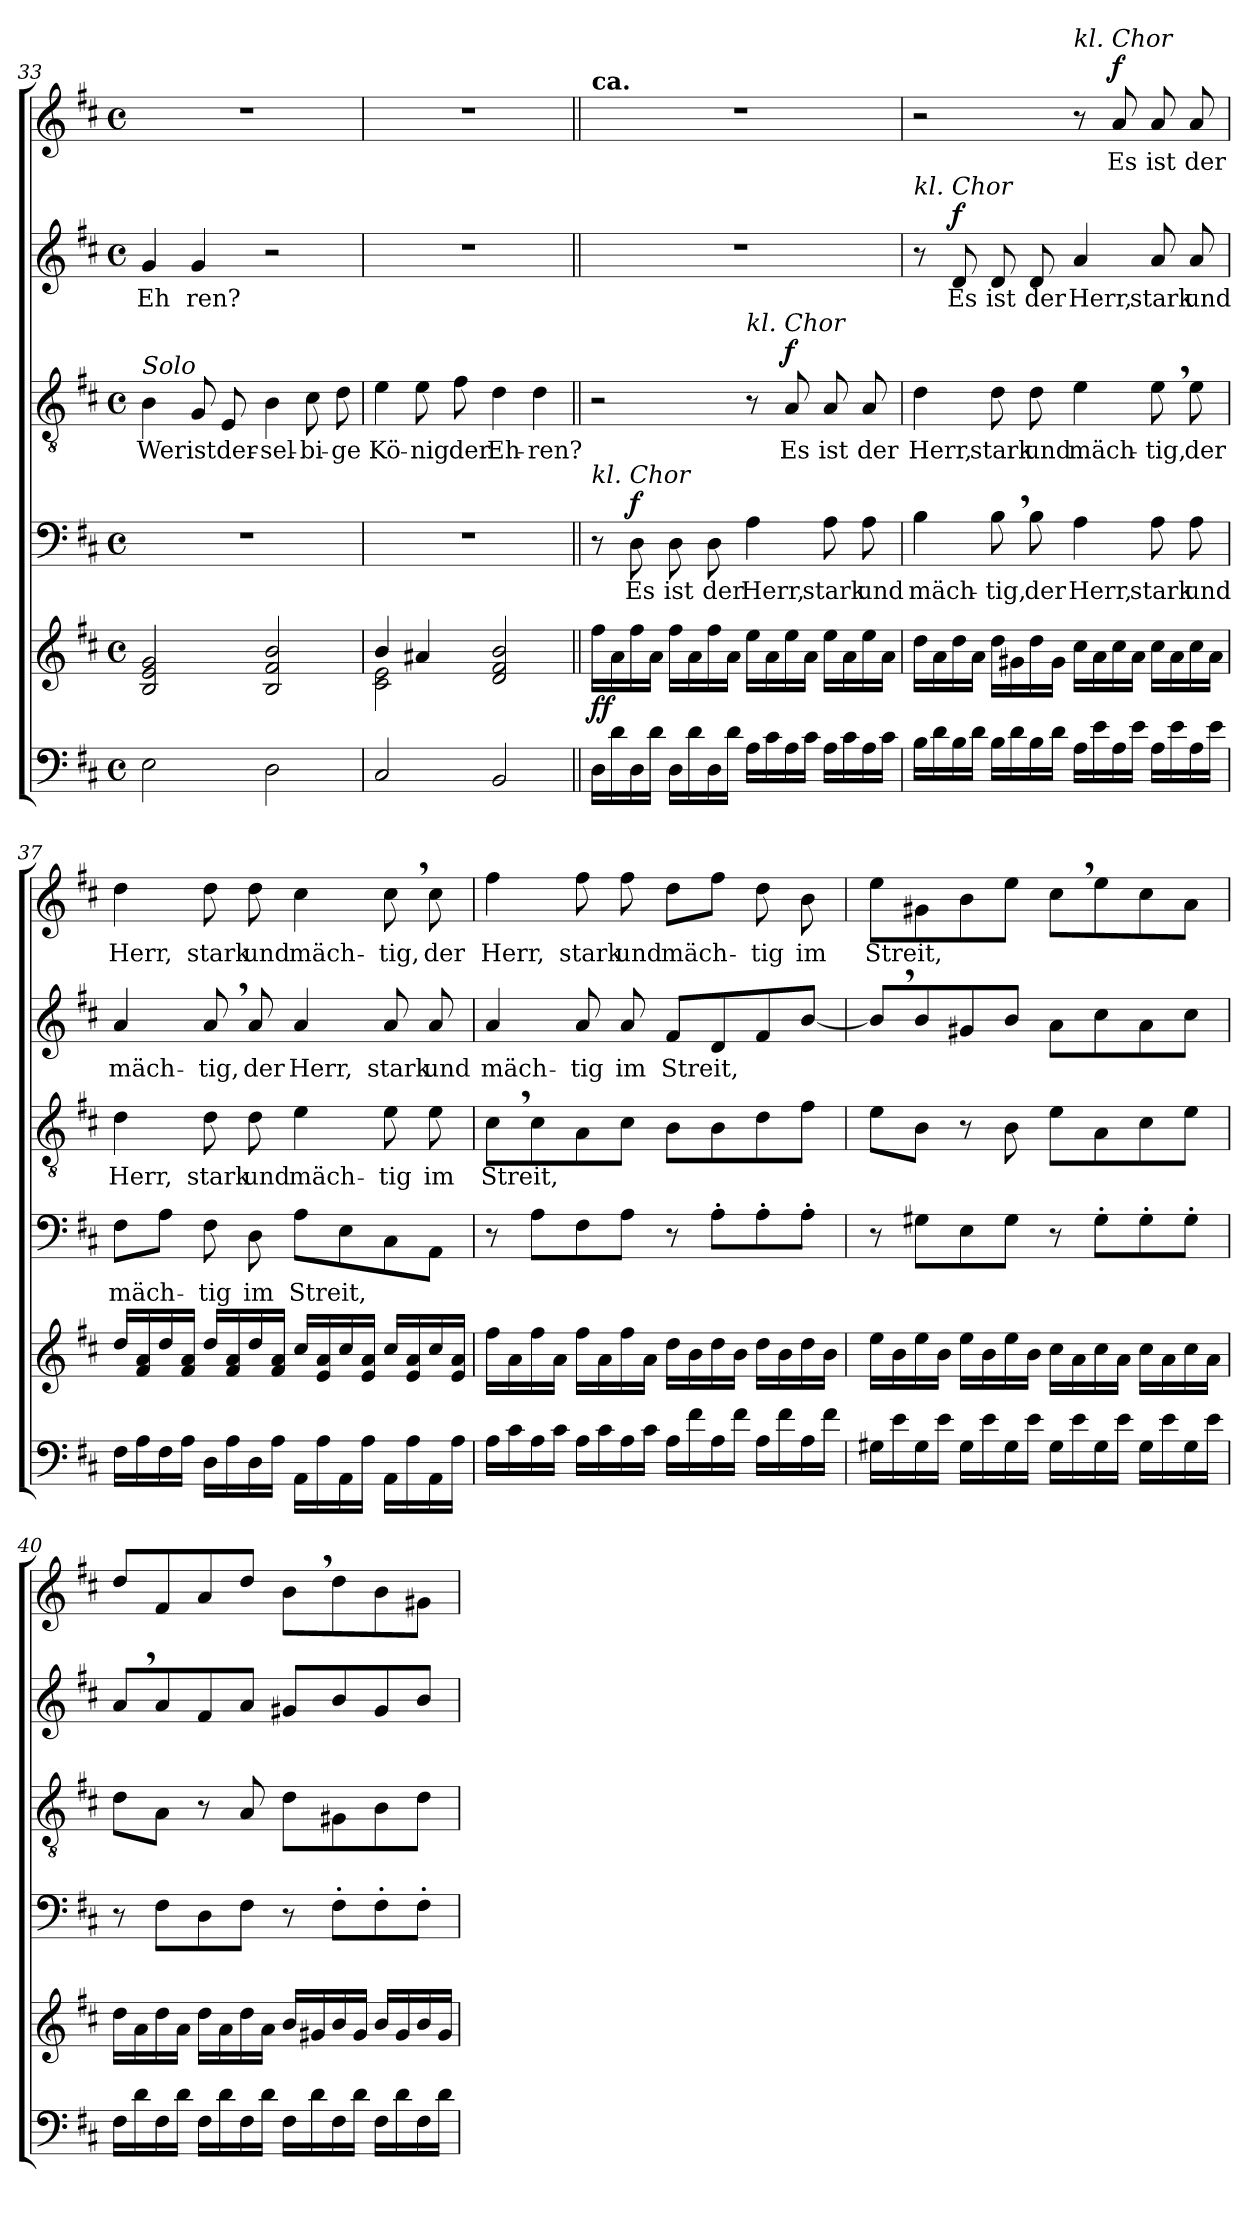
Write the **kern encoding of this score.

**kern	**kern	**dynam	**kern	**text	**dynam	**kern	**text	**dynam	**kern	**text	**dynam	**kern	**text	**dynam
*part5	*part5	*part5	*part4	*part4	*part4	*part3	*part3	*part3	*part2	*part2	*part2	*part1	*part1	*part1
*staff6	*staff5	*staff5/6	*staff4	*staff4	*staff4	*staff3	*staff3	*staff3	*staff2	*staff2	*staff2	*staff1	*staff1	*staff1
*clefF4	*clefG2	*	*clefF4	*	*	*clefGv2	*	*	*clefG2	*	*	*clefG2	*	*
*k[f#c#]	*k[f#c#]	*	*k[f#c#]	*	*	*k[f#c#]	*	*	*k[f#c#]	*	*	*k[f#c#]	*	*
*D:	*D:	*	*D:	*	*	*D:	*	*	*D:	*	*	*D:	*	*
*M4/4	*M4/4	*	*M4/4	*	*	*M4/4	*	*	*M4/4	*	*	*M4/4	*	*
*met(c)	*met(c)	*	*met(c)	*	*	*met(c)	*	*	*met(c)	*	*	*met(c)	*	*
=33	=33	=33	=33	=33	=33	=33	=33	=33	=33	=33	=33	=33	=33	=33
!	!	!	!	!	!	!LO:TX:a:i:t=Solo	!	!	!	!	!	!	!	!
2E\	2B/ 2e/ 2g/	.	1r	.	.	4B\	Wer	.	4g/	Eh	.	1r	.	.
.	.	.	.	.	.	8G/	ist	.	4g/	ren?	.	.	.	.
.	.	.	.	.	.	8E/	der-	.	.	.	.	.	.	.
2D\	2B/ 2f#/ 2b/	.	.	.	.	4B\	-sel-	.	2r	.	.	.	.	.
.	.	.	.	.	.	8c#\	-bi-	.	.	.	.	.	.	.
.	.	.	.	.	.	8d\	-ge	.	.	.	.	.	.	.
=34	=34	=34	=34	=34	=34	=34	=34	=34	=34	=34	=34	=34	=34	=34
*	*^	*	*	*	*	*	*	*	*	*	*	*	*	*
2C#/	4b/	2c#\ 2e\	.	1r	.	.	4e\	Kö-	.	1r	.	.	1r	.	.
.	4a#X/	.	.	.	.	.	8e\	-nig	.	.	.	.	.	.	.
.	.	.	.	.	.	.	8f#\	der	.	.	.	.	.	.	.
2BB/	2d/ 2f#/ 2b/	2ryy	.	.	.	.	4d\	Eh-	.	.	.	.	.	.	.
.	.	.	.	.	.	.	4d\	-ren?	.	.	.	.	.	.	.
*	*v	*v	*	*	*	*	*	*	*	*	*	*	*	*	*
!!LO:LB:g=z
=35||	=35||	=35||	=35||	=35||	=35||	=35||	=35||	=35||	=35||	=35||	=35||	=35||	=35||	=35||
!	!	!	!	!	!	!	!	!	!	!	!	!LO:TX:a:B:t=ca.	!	!
!	!	!	!LO:TX:a:i:t=kl. Chor	!	!	!	!	!	!	!	!	!	!	!
!	!	!LO:DY:a=2	!	!	!	!	!	!	!	!	!	!	!	!
!	!	!LO:DY:n=1:a	!	!	!	!	!	!	!	!	!	!	!	!
16D\LL	16ff#\LL	f f	8r	.	.	2r	.	.	1r	.	.	1r	.	.
16d\	16a\	.	.	.	.	.	.	.	.	.	.	.	.	.
!	!	!	!	!	!LO:DY:a	!	!	!	!	!	!	!	!	!
16D\	16ff#\	.	8D\	Es	f	.	.	.	.	.	.	.	.	.
16d\JJ	16a\JJ	.	.	.	.	.	.	.	.	.	.	.	.	.
16D\LL	16ff#\LL	.	8D\	ist	.	.	.	.	.	.	.	.	.	.
16d\	16a\	.	.	.	.	.	.	.	.	.	.	.	.	.
16D\	16ff#\	.	8D\	der	.	.	.	.	.	.	.	.	.	.
16d\JJ	16a\JJ	.	.	.	.	.	.	.	.	.	.	.	.	.
!	!	!	!	!	!	!LO:TX:a:i:t=kl. Chor	!	!	!	!	!	!	!	!
16A\LL	16ee\LL	.	4A\	Herr,	.	8r	.	.	.	.	.	.	.	.
16c#\	16a\	.	.	.	.	.	.	.	.	.	.	.	.	.
!	!	!	!	!	!	!	!	!LO:DY:a	!	!	!	!	!	!
16A\	16ee\	.	.	.	.	8A/	Es	f	.	.	.	.	.	.
16c#\JJ	16a\JJ	.	.	.	.	.	.	.	.	.	.	.	.	.
16A\LL	16ee\LL	.	8A\	stark	.	8A/	ist	.	.	.	.	.	.	.
16c#\	16a\	.	.	.	.	.	.	.	.	.	.	.	.	.
16A\	16ee\	.	8A\	und	.	8A/	der	.	.	.	.	.	.	.
16c#\JJ	16a\JJ	.	.	.	.	.	.	.	.	.	.	.	.	.
=36	=36	=36	=36	=36	=36	=36	=36	=36	=36	=36	=36	=36	=36	=36
!	!	!	!	!	!	!	!	!	!LO:TX:a:i:t=kl. Chor	!	!	!	!	!
16B\LL	16dd\LL	.	4B\	mäch-	.	4d\	Herr,	.	8r	.	.	2r	.	.
16d\	16a\	.	.	.	.	.	.	.	.	.	.	.	.	.
!	!	!	!	!	!	!	!	!	!	!	!LO:DY:a	!	!	!
16B\	16dd\	.	.	.	.	.	.	.	8d/	Es	f	.	.	.
16d\JJ	16a\JJ	.	.	.	.	.	.	.	.	.	.	.	.	.
16B\LL	16dd\LL	.	8B,\	-tig,	.	8d\	stark	.	8d/	ist	.	.	.	.
16d\	16g#X\	.	.	.	.	.	.	.	.	.	.	.	.	.
16B\	16dd\	.	8B\	der	.	8d\	und	.	8d/	der	.	.	.	.
16d\JJ	16g#\JJ	.	.	.	.	.	.	.	.	.	.	.	.	.
!	!	!	!	!	!	!	!	!	!	!	!	!LO:TX:a:i:t=kl. Chor	!	!
16A\LL	16cc#\LL	.	4A\	Herr,	.	4e\	mäch-	.	4a/	Herr,	.	8r	.	.
16e\	16a\	.	.	.	.	.	.	.	.	.	.	.	.	.
!	!	!	!	!	!	!	!	!	!	!	!	!	!	!LO:DY:a
16A\	16cc#\	.	.	.	.	.	.	.	.	.	.	8a/	Es	f
16e\JJ	16a\JJ	.	.	.	.	.	.	.	.	.	.	.	.	.
16A\LL	16cc#\LL	.	8A\	stark	.	8e,\	-tig,	.	8a/	stark	.	8a/	ist	.
16e\	16a\	.	.	.	.	.	.	.	.	.	.	.	.	.
16A\	16cc#\	.	8A\	und	.	8e\	der	.	8a/	und	.	8a/	der	.
16e\JJ	16a\JJ	.	.	.	.	.	.	.	.	.	.	.	.	.
!!LO:PB:g=z
=37	=37	=37	=37	=37	=37	=37	=37	=37	=37	=37	=37	=37	=37	=37
16F#\LL	16dd/LL	.	8F#\L	mäch-	.	4d\	Herr,	.	4a/	mäch-	.	4dd\	Herr,	.
16A\	16f#/ 16a/	.	.	.	.	.	.	.	.	.	.	.	.	.
16F#\	16dd/	.	8A\J	.	.	.	.	.	.	.	.	.	.	.
16A\JJ	16f#/ 16a/JJ	.	.	.	.	.	.	.	.	.	.	.	.	.
16D\LL	16dd/LL	.	8F#\	-tig	.	8d\	stark	.	8a,/	-tig,	.	8dd\	stark	.
16A\	16f#/ 16a/	.	.	.	.	.	.	.	.	.	.	.	.	.
16D\	16dd/	.	8D\	im	.	8d\	und	.	8a/	der	.	8dd\	und	.
16A\JJ	16f#/ 16a/JJ	.	.	.	.	.	.	.	.	.	.	.	.	.
16AA\LL	16cc#/LL	.	8A\L	Streit,	.	4e\	mäch-	.	4a/	Herr,	.	4cc#\	mäch-	.
16A\	16e/ 16a/	.	.	.	.	.	.	.	.	.	.	.	.	.
16AA\	16cc#/	.	8E\	.	.	.	.	.	.	.	.	.	.	.
16A\JJ	16e/ 16a/JJ	.	.	.	.	.	.	.	.	.	.	.	.	.
16AA\LL	16cc#/LL	.	8C#\	.	.	8e\	-tig	.	8a/	stark	.	8cc#,\	-tig,	.
16A\	16e/ 16a/	.	.	.	.	.	.	.	.	.	.	.	.	.
16AA\	16cc#/	.	8AA\J	.	.	8e\	im	.	8a/	und	.	8cc#\	der	.
16A\JJ	16e/ 16a/JJ	.	.	.	.	.	.	.	.	.	.	.	.	.
!!LO:LB:g=z
=38	=38	=38	=38	=38	=38	=38	=38	=38	=38	=38	=38	=38	=38	=38
16A\LL	16ff#\LL	.	8r	.	.	8c#,\L	Streit,	.	4a/	mäch-	.	4ff#\	Herr,	.
16c#\	16a\	.	.	.	.	.	.	.	.	.	.	.	.	.
16A\	16ff#\	.	8A\L	.	.	8c#\	.	.	.	.	.	.	.	.
16c#\JJ	16a\JJ	.	.	.	.	.	.	.	.	.	.	.	.	.
16A\LL	16ff#\LL	.	8F#\	.	.	8A\	.	.	8a/	-tig	.	8ff#\	stark	.
16c#\	16a\	.	.	.	.	.	.	.	.	.	.	.	.	.
16A\	16ff#\	.	8A\J	.	.	8c#\J	.	.	8a/	im	.	8ff#\	und	.
16c#\JJ	16a\JJ	.	.	.	.	.	.	.	.	.	.	.	.	.
16A\LL	16dd\LL	.	8r	.	.	8B\L	.	.	8f#/L	Streit,	.	8dd\L	mäch-	.
16f#\	16b\	.	.	.	.	.	.	.	.	.	.	.	.	.
16A\	16dd\	.	8A'\L	.	.	8B\	.	.	8d/	.	.	8ff#\J	.	.
16f#\JJ	16b\JJ	.	.	.	.	.	.	.	.	.	.	.	.	.
16A\LL	16dd\LL	.	8A'\	.	.	8d\	.	.	8f#/	.	.	8dd\	-tig	.
16f#\	16b\	.	.	.	.	.	.	.	.	.	.	.	.	.
16A\	16dd\	.	8A'\J	.	.	8f#\J	.	.	[8b/J	.	.	8b\	im	.
16f#\JJ	16b\JJ	.	.	.	.	.	.	.	.	.	.	.	.	.
=39	=39	=39	=39	=39	=39	=39	=39	=39	=39	=39	=39	=39	=39	=39
16G#X\LL	16ee\LL	.	8r	.	.	8e\L	.	.	8b,/L]	.	.	8ee\L	Streit,	.
16e\	16b\	.	.	.	.	.	.	.	.	.	.	.	.	.
16G#\	16ee\	.	8G#X\L	.	.	8B\J	.	.	8b/	.	.	8g#X\	.	.
16e\JJ	16b\JJ	.	.	.	.	.	.	.	.	.	.	.	.	.
16G#\LL	16ee\LL	.	8E\	.	.	8r	.	.	8g#X/	.	.	8b\	.	.
16e\	16b\	.	.	.	.	.	.	.	.	.	.	.	.	.
16G#\	16ee\	.	8G#\J	.	.	8B\	.	.	8b/J	.	.	8ee\J	.	.
16e\JJ	16b\JJ	.	.	.	.	.	.	.	.	.	.	.	.	.
16G#\LL	16cc#\LL	.	8r	.	.	8e\L	.	.	8a\L	.	.	8cc#,\L	.	.
16e\	16a\	.	.	.	.	.	.	.	.	.	.	.	.	.
16G#\	16cc#\	.	8G#'\L	.	.	8A\	.	.	8cc#\	.	.	8ee\	.	.
16e\JJ	16a\JJ	.	.	.	.	.	.	.	.	.	.	.	.	.
16G#\LL	16cc#\LL	.	8G#'\	.	.	8c#\	.	.	8a\	.	.	8cc#\	.	.
16e\	16a\	.	.	.	.	.	.	.	.	.	.	.	.	.
16G#\	16cc#\	.	8G#'\J	.	.	8e\J	.	.	8cc#\J	.	.	8a\J	.	.
16e\JJ	16a\JJ	.	.	.	.	.	.	.	.	.	.	.	.	.
!!LO:PB:g=z
=40	=40	=40	=40	=40	=40	=40	=40	=40	=40	=40	=40	=40	=40	=40
16F#\LL	16dd\LL	.	8r	.	.	8d\L	.	.	8a,/L	.	.	8dd/L	.	.
16d\	16a\	.	.	.	.	.	.	.	.	.	.	.	.	.
16F#\	16dd\	.	8F#\L	.	.	8A\J	.	.	8a/	.	.	8f#/	.	.
16d\JJ	16a\JJ	.	.	.	.	.	.	.	.	.	.	.	.	.
16F#\LL	16dd\LL	.	8D\	.	.	8r	.	.	8f#/	.	.	8a/	.	.
16d\	16a\	.	.	.	.	.	.	.	.	.	.	.	.	.
16F#\	16dd\	.	8F#\J	.	.	8A/	.	.	8a/J	.	.	8dd/J	.	.
16d\JJ	16a\JJ	.	.	.	.	.	.	.	.	.	.	.	.	.
16F#\LL	16b/LL	.	8r	.	.	8d\L	.	.	8g#X/L	.	.	8b,\L	.	.
16d\	16g#X/	.	.	.	.	.	.	.	.	.	.	.	.	.
16F#\	16b/	.	8F#'\L	.	.	8G#X\	.	.	8b/	.	.	8dd\	.	.
16d\JJ	16g#/JJ	.	.	.	.	.	.	.	.	.	.	.	.	.
16F#\LL	16b/LL	.	8F#'\	.	.	8B\	.	.	8g#/	.	.	8b\	.	.
16d\	16g#/	.	.	.	.	.	.	.	.	.	.	.	.	.
16F#\	16b/	.	8F#'\J	.	.	8d\J	.	.	8b/J	.	.	8g#X\J	.	.
16d\JJ	16g#/JJ	.	.	.	.	.	.	.	.	.	.	.	.	.
=	=	=	=	=	=	=	=	=	=	=	=	=	=	=
*-	*-	*-	*-	*-	*-	*-	*-	*-	*-	*-	*-	*-	*-	*-
